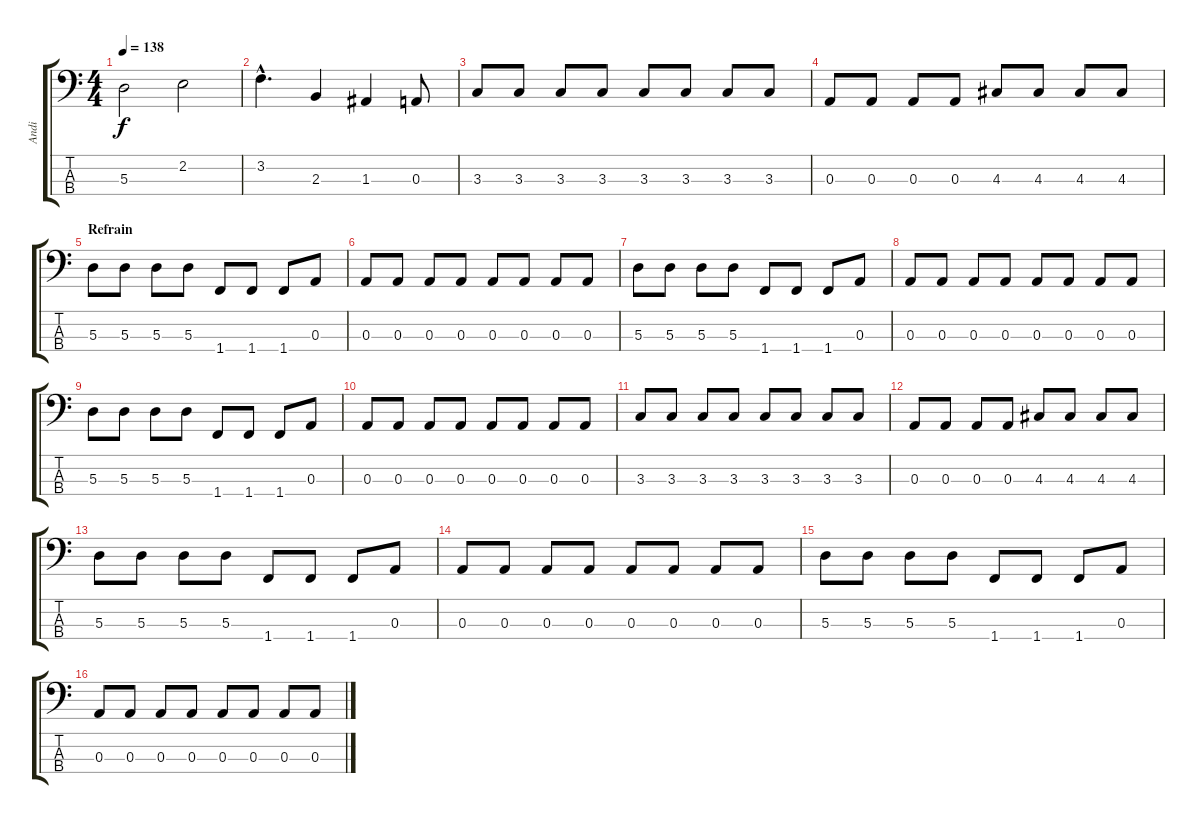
\track ("Andi" "Andi") {instrument electricbasspick}
\staff {score tabs}
\tuning (G2 D2 A1 E1) {hide}
\ts (4 4)
\tempo 138
\clef f4
\ks c
5.3.2{dy f} 2.2.2 |
3.2{hac}.4{d} 2.3.4 1.3.4 0.3.8 |
3.3.8 3.3.8 3.3.8 3.3.8 3.3.8 3.3.8 3.3.8 3.3.8 |
0.3.8 0.3.8 0.3.8 0.3.8 4.3.8 4.3.8 4.3.8 4.3.8 |
\section ("" "Refrain")
5.3.8 5.3.8 5.3.8 5.3.8 1.4.8 1.4.8 1.4.8 0.3.8 |
0.3.8 0.3.8 0.3.8 0.3.8 0.3.8 0.3.8 0.3.8 0.3.8 |
5.3.8 5.3.8 5.3.8 5.3.8 1.4.8 1.4.8 1.4.8 0.3.8 |
0.3.8 0.3.8 0.3.8 0.3.8 0.3.8 0.3.8 0.3.8 0.3.8 |
5.3.8 5.3.8 5.3.8 5.3.8 1.4.8 1.4.8 1.4.8 0.3.8 |
0.3.8 0.3.8 0.3.8 0.3.8 0.3.8 0.3.8 0.3.8 0.3.8 |
3.3.8 3.3.8 3.3.8 3.3.8 3.3.8 3.3.8 3.3.8 3.3.8 |
0.3.8 0.3.8 0.3.8 0.3.8 4.3.8 4.3.8 4.3.8 4.3.8 |
5.3.8 5.3.8 5.3.8 5.3.8 1.4.8 1.4.8 1.4.8 0.3.8 |
0.3.8 0.3.8 0.3.8 0.3.8 0.3.8 0.3.8 0.3.8 0.3.8 |
5.3.8 5.3.8 5.3.8 5.3.8 1.4.8 1.4.8 1.4.8 0.3.8 |
0.3.8 0.3.8 0.3.8 0.3.8 0.3.8 0.3.8 0.3.8 0.3.8
